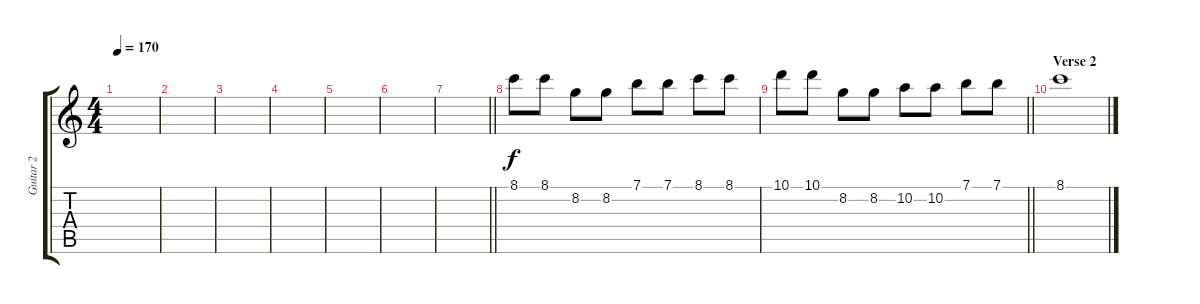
\track ("Guitar 2" "Guitar 2") {instrument distortionguitar}
\staff {score tabs}
\tuning (E4 B3 G3 D3 A2 E2) {hide}
\ts (4 4)
\tempo 170
\clef g2
\ks c
|
|
|
|
|
|
\barLineRight lightlight
|
8.1.8 8.1.8 8.2.8 8.2.8 7.1.8 7.1.8 8.1.8 8.1.8 |
\barLineRight lightlight
10.1.8 10.1.8 8.2.8 8.2.8 10.2.8 10.2.8 7.1.8 7.1.8 |
\section ("" "Verse 2")
8.1.1{volume 1}
